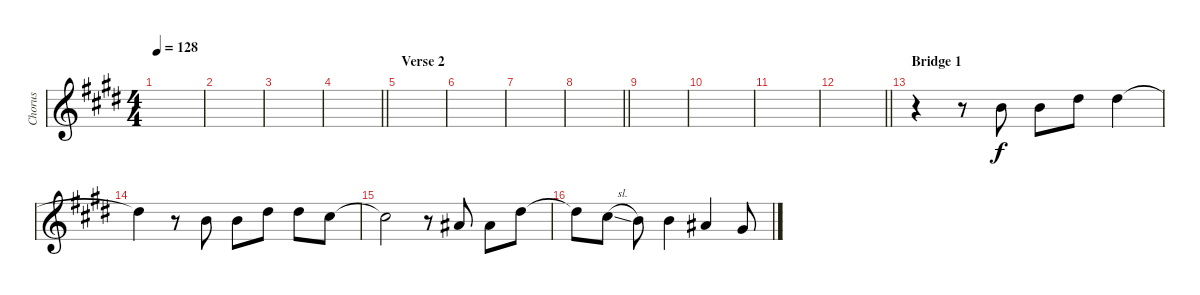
\track ("Chorus" "Chorus") {instrument acousticguitarsteel}
\staff {score}
\tuning (E4 B3 G3 D3 A2 E2) {hide}
\ts (4 4)
\tempo 128
\clef g2
\ks c#minor
|
|
|
\barLineRight lightlight
|
\section ("" "Verse 2")
|
|
|
\barLineRight lightlight
|
|
|
|
\barLineRight lightlight
|
\section ("" "Bridge 1")
r.4 r.8 0.2.8 0.2.8 4.2.8 4.2.4 |
4.2{t}.4 r.8 0.2.8 0.2.8 4.2.8 4.2.8 2.2.8 |
2.2{t}.2 r.8 3.3.8 3.3.8 4.2.8 |
4.2{t}.8 6.3{sl}.8 4.3.8 4.3.4 3.3.4 1.3.8
